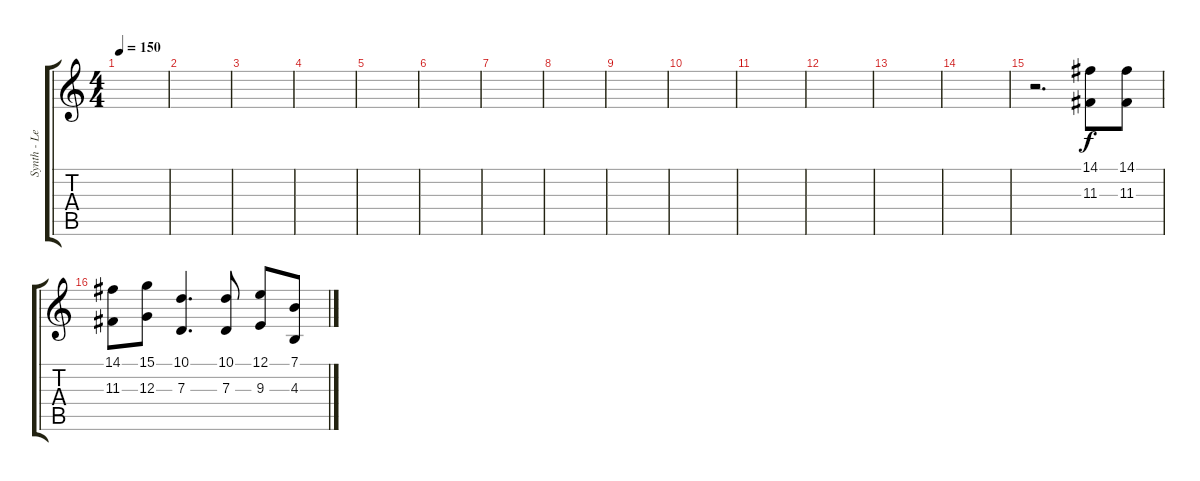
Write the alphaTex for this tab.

\track ("Synth - Lead Doubled" "Synth - Le") {instrument pad5bowed}
\staff {score tabs}
\tuning (E4 B3 G3 D3 A2 E2) {hide}
\ts (4 4)
\tempo 150
\clef g2
\ks c
|
|
|
|
|
|
|
|
|
|
|
|
|
|
r.2{d} (14.1 11.3).8 (14.1 11.3).8 |
(14.1 11.3).8 (15.1 12.3).8 (10.1 7.3).4{d} (10.1 7.3).8 (12.1 9.3).8 (7.1 4.3).8
